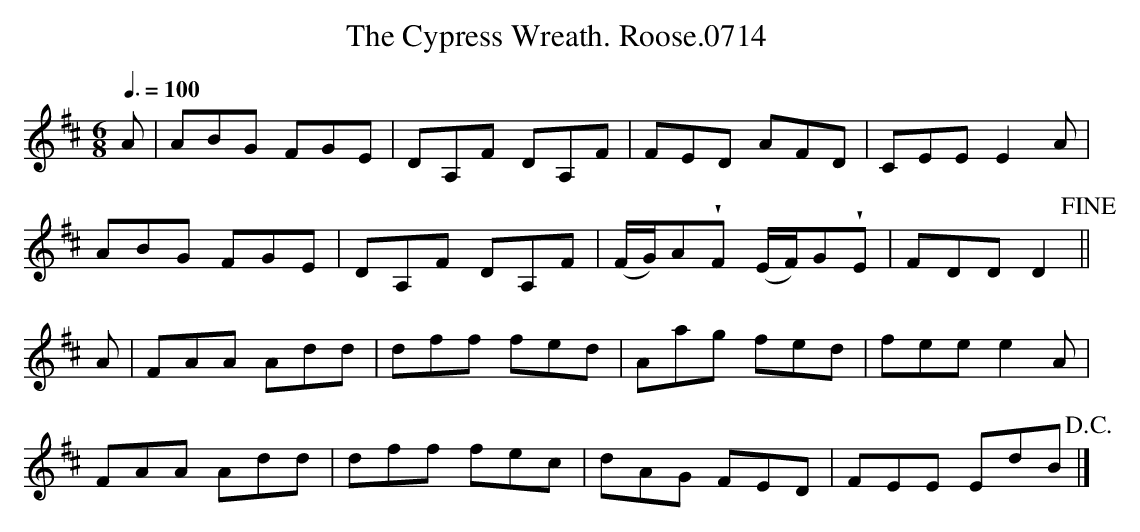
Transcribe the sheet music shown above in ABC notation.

X:1
T:Cypress Wreath. Roose.0714, The
L:1/8
M:6/8
Q:3/8=100
K:D
A|ABG FGE|DA,F DA,F|FED AFD|CEE E2A|
ABG FGE|DA,F DA,F|(F/G/)A!wedge!F (E/F/)G!wedge!E|FDD D2!fine!||
A|FAA Add|dff fed|Aag fed|fee e2A|
FAA Add|dff fec|dAG FED|FEE EdB!D.C.!|]
